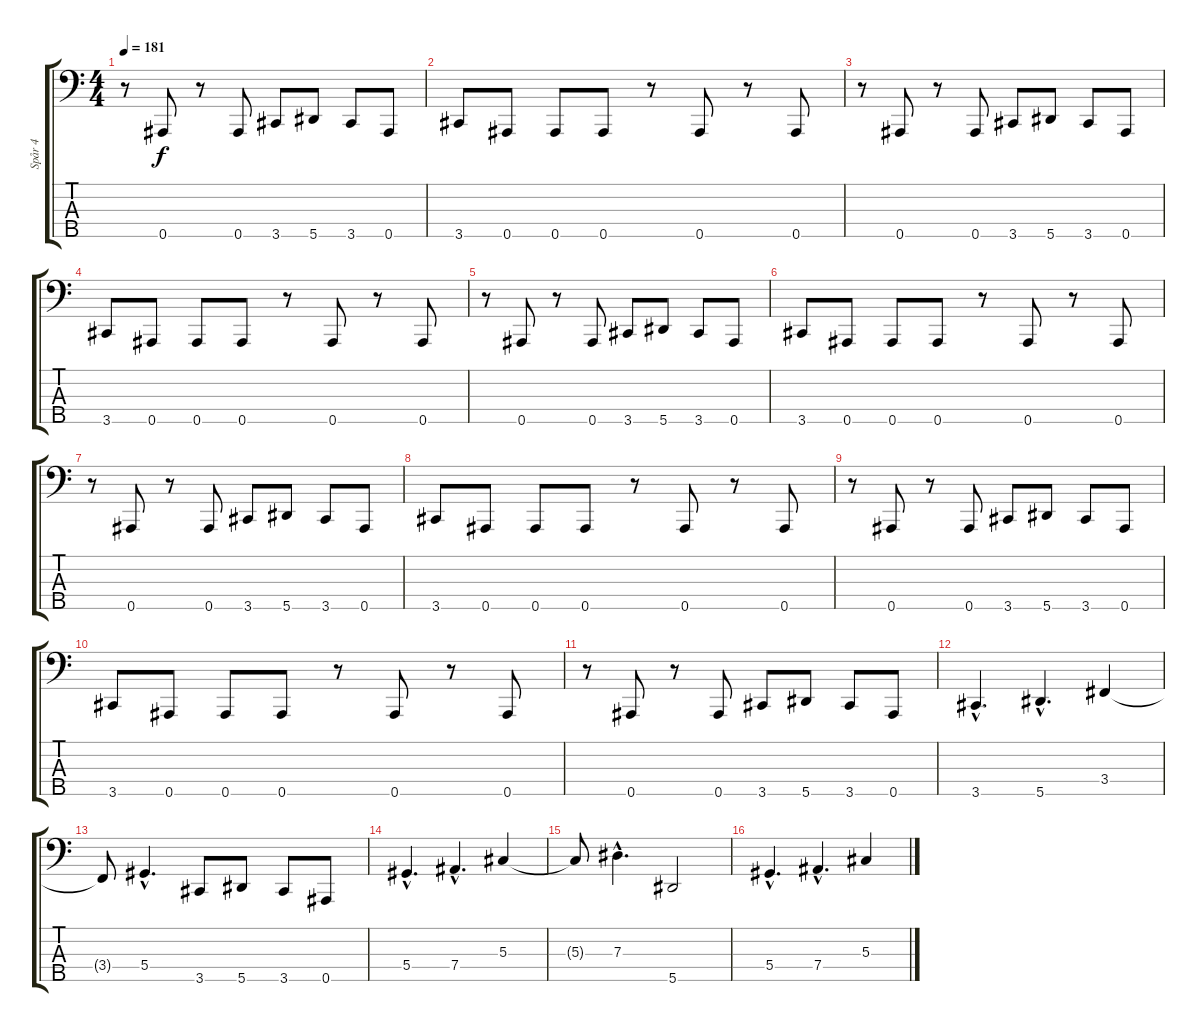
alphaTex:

\track ("Spår 4" "Spår 4") {instrument electricbasspick}
\staff {score tabs}
\tuning (Gb2 Db2 Ab1 Eb1 Bb0) {hide}
\ts (4 4)
\tempo 181
\clef f4
\ks c
r.8{dy f} 0.5.8 r.8 0.5.8 3.5.8 5.5.8 3.5.8 0.5.8 |
3.5.8 0.5.8 0.5.8 0.5.8 r.8 0.5.8 r.8 0.5.8 |
r.8 0.5.8 r.8 0.5.8 3.5.8 5.5.8 3.5.8 0.5.8 |
3.5.8 0.5.8 0.5.8 0.5.8 r.8 0.5.8 r.8 0.5.8 |
r.8 0.5.8 r.8 0.5.8 3.5.8 5.5.8 3.5.8 0.5.8 |
3.5.8 0.5.8 0.5.8 0.5.8 r.8 0.5.8 r.8 0.5.8 |
r.8 0.5.8 r.8 0.5.8 3.5.8 5.5.8 3.5.8 0.5.8 |
3.5.8 0.5.8 0.5.8 0.5.8 r.8 0.5.8 r.8 0.5.8 |
r.8 0.5.8 r.8 0.5.8 3.5.8 5.5.8 3.5.8 0.5.8 |
3.5.8 0.5.8 0.5.8 0.5.8 r.8 0.5.8 r.8 0.5.8 |
r.8 0.5.8 r.8 0.5.8 3.5.8 5.5.8 3.5.8 0.5.8 |
3.5{hac}.4{d} 5.5{hac}.4{d} 3.4.4 |
3.4{t}.8 5.4{hac}.4{d} 3.5.8 5.5.8 3.5.8 0.5.8 |
5.4{hac}.4{d} 7.4{hac}.4{d} 5.3.4 |
5.3{t}.8 7.3{hac}.4{d} 5.5.2 |
5.4{hac}.4{d} 7.4{hac}.4{d} 5.3.4
